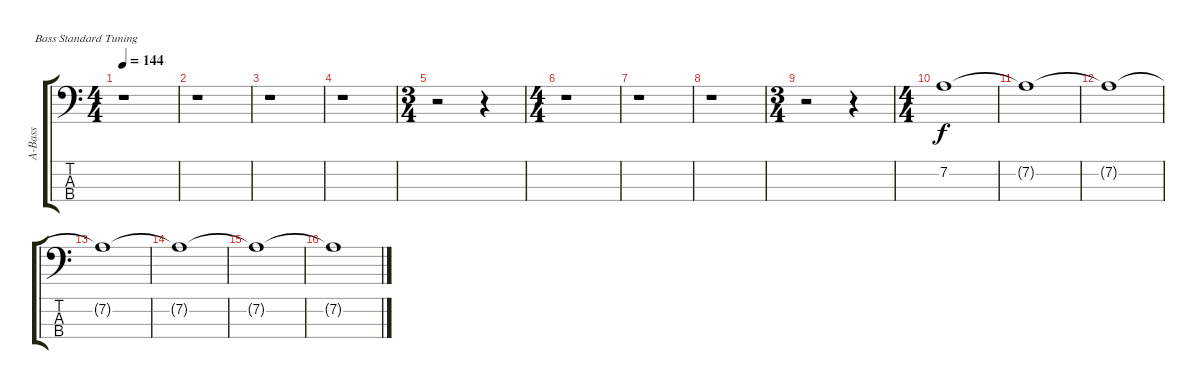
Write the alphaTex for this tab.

\bracketExtendMode groupsimilarinstruments
\otherSystemsTrackNameOrientation horizontal
\track ("Taurus" "A-Bass") {instrument lead2sawtooth}
\staff {score tabs}
\tuning (G2 D2 A1 E1)
\displaytranspose 12
\ts (4 4)
\tempo 144
\clef f4
\ks c
r.1{dy f beam Down} |
r.1{beam Down} |
r.1{beam Down} |
r.1{beam Down} |
\ts (3 4)
r.2{beam Down} r.4{beam Down} |
\ts (4 4)
r.1{beam Down} |
r.1{beam Down} |
r.1{beam Down} |
\ts (3 4)
r.2{beam Down} r.4{beam Down} |
\ts (4 4)
7.2.1{beam Down} |
7.2{t}.1{beam Down} |
7.2{t}.1{beam Down} |
7.2{t}.1{beam Down} |
7.2{t}.1{beam Down} |
7.2{t}.1{beam Down} |
7.2{t}.1{beam Down}
